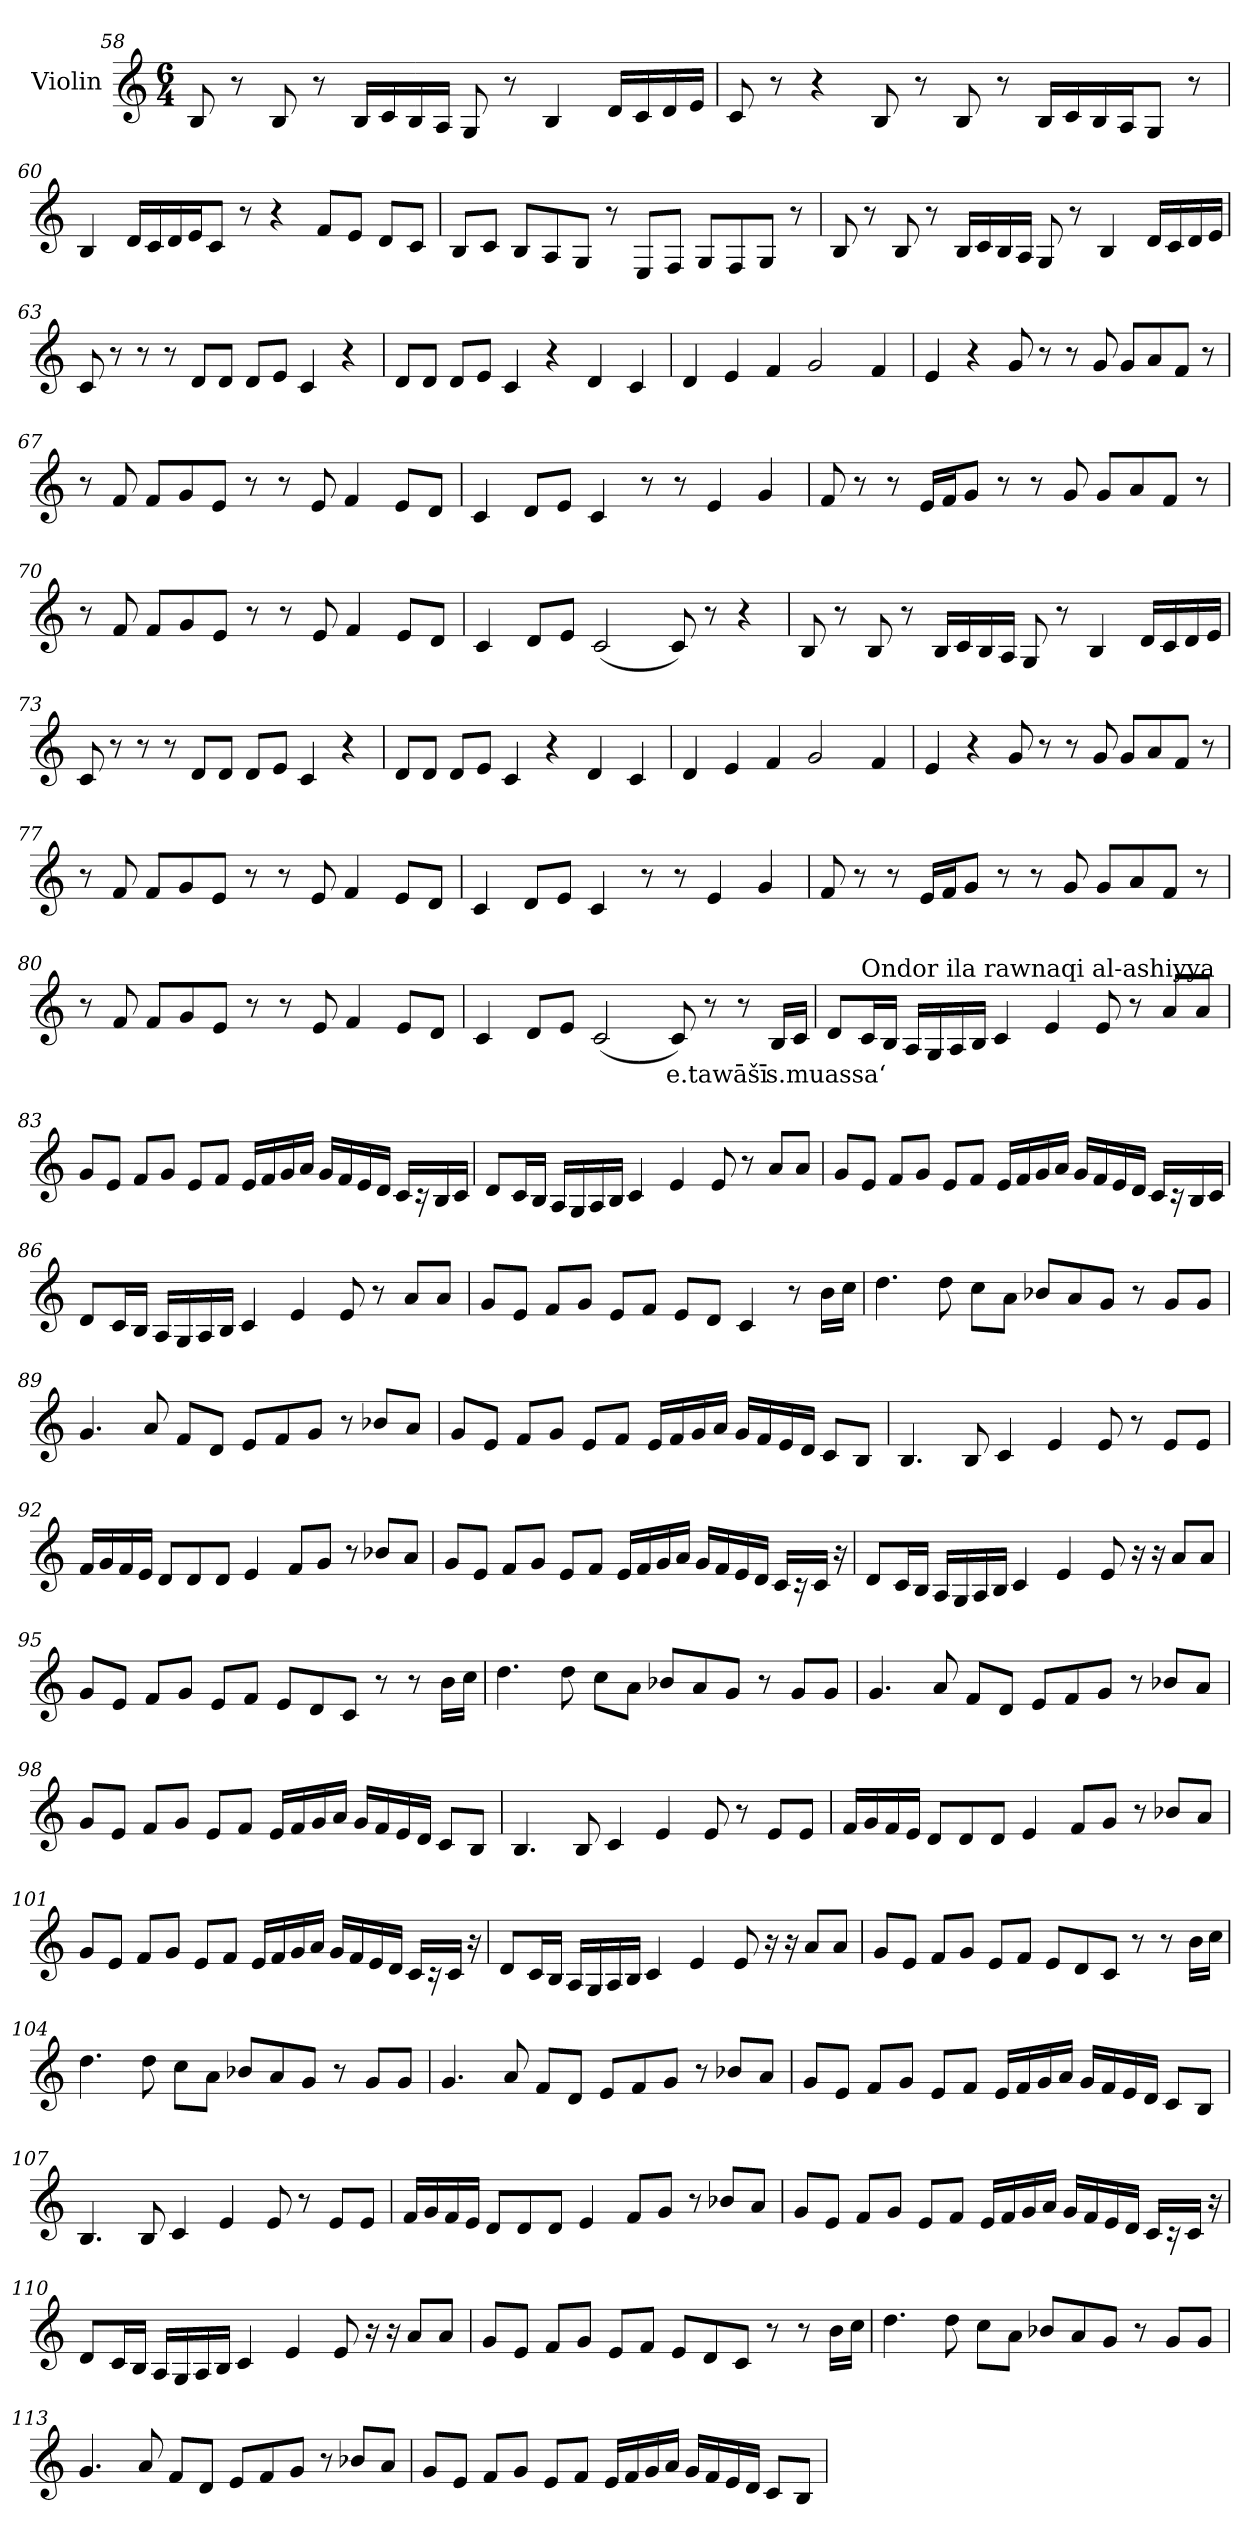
**kern	**text
*part1	*part1
*staff1	*staff1
*I"Violin	*
*clefG2	*
*k[]	*
*M6/4	*
=58	=58
8B/	.
8r	.
8B/	.
8r	.
16B/LL	.
16c/	.
16B/	.
16A/JJ	.
8G/	.
8r	.
4B/	.
16d/LL	.
16c/	.
16d/	.
16e/JJ	.
!!LO:LB:g=z
=59	=59
8c/	.
8r	.
4r	.
8B/	.
8r	.
8B/	.
8r	.
16B/LL	.
16c/	.
16B/	.
16A/J	.
8G/J	.
8r	.
=60	=60
4B/	.
16d/LL	.
16c/	.
16d/	.
16e/J	.
8c/J	.
8r	.
4r	.
8f/L	.
8e/J	.
8d/L	.
8c/J	.
!!LO:LB:g=z
=61	=61
8B/L	.
8c/J	.
8B/L	.
8A/	.
8G/J	.
8r	.
8E/L	.
8F/J	.
8G/L	.
8F/	.
8G/J	.
8r	.
=62	=62
8B/	.
8r	.
8B/	.
8r	.
16B/LL	.
16c/	.
16B/	.
16A/JJ	.
8G/	.
8r	.
4B/	.
16d/LL	.
16c/	.
16d/	.
16e/JJ	.
!!LO:LB:g=z
=63	=63
8c/	.
8r	.
8r	.
8r	.
8d/L	.
8d/J	.
8d/L	.
8e/J	.
4c/	.
4r	.
=64	=64
8d/L	.
8d/J	.
8d/L	.
8e/J	.
4c/	.
4r	.
4d/	.
4c/	.
=65	=65
4d/	.
4e/	.
4f/	.
2g/	.
4f/	.
!!LO:PB:g=z
=66	=66
4e/	.
4r	.
8g/	.
8r	.
8r	.
8g/	.
8g/L	.
8a/	.
8f/J	.
8r	.
=67	=67
8r	.
8f/	.
8f/L	.
8g/	.
8e/J	.
8r	.
8r	.
8e/	.
4f/	.
8e/L	.
8d/J	.
=68	=68
4c/	.
8d/L	.
8e/J	.
4c/	.
8r	.
8r	.
4e/	.
4g/	.
!!LO:LB:g=z
=69	=69
8f/	.
8r	.
8r	.
16e/LL	.
16f/J	.
8g/J	.
8r	.
8r	.
8g/	.
8g/L	.
8a/	.
8f/J	.
8r	.
=70	=70
8r	.
8f/	.
8f/L	.
8g/	.
8e/J	.
8r	.
8r	.
8e/	.
4f/	.
8e/L	.
8d/J	.
=71	=71
4c/	.
8d/L	.
8e/J	.
(<2c/	.
8c/)	.
8r	.
4r	.
!!LO:LB:g=z
=72	=72
8B/	.
8r	.
8B/	.
8r	.
16B/LL	.
16c/	.
16B/	.
16A/JJ	.
8G/	.
8r	.
4B/	.
16d/LL	.
16c/	.
16d/	.
16e/JJ	.
=73	=73
8c/	.
8r	.
8r	.
8r	.
8d/L	.
8d/J	.
8d/L	.
8e/J	.
4c/	.
4r	.
=74	=74
8d/L	.
8d/J	.
8d/L	.
8e/J	.
4c/	.
4r	.
4d/	.
4c/	.
!!LO:LB:g=z
=75	=75
4d/	.
4e/	.
4f/	.
2g/	.
4f/	.
=76	=76
4e/	.
4r	.
8g/	.
8r	.
8r	.
8g/	.
8g/L	.
8a/	.
8f/J	.
8r	.
=77	=77
8r	.
8f/	.
8f/L	.
8g/	.
8e/J	.
8r	.
8r	.
8e/	.
4f/	.
8e/L	.
8d/J	.
!!LO:LB:g=z
=78	=78
4c/	.
8d/L	.
8e/J	.
4c/	.
8r	.
8r	.
4e/	.
4g/	.
=79	=79
8f/	.
8r	.
8r	.
16e/LL	.
16f/J	.
8g/J	.
8r	.
8r	.
8g/	.
8g/L	.
8a/	.
8f/J	.
8r	.
=80	=80
8r	.
8f/	.
8f/L	.
8g/	.
8e/J	.
8r	.
8r	.
8e/	.
4f/	.
8e/L	.
8d/J	.
!!LO:LB:g=z
=81	=81
4c/	.
8d/L	.
8e/J	.
(<2c/	.
!	!LO:LY:b
8c/)	e.tawāšī
8r	.
8r	.
!	!LO:LY:b
16B/LL	s.muassa‘
16c/JJ	.
=82	=82
8d/L	.
!LO:TX:a:t=Ondor ila rawnaqi al-ashiyya	!
16c/L	.
16B/JJ	.
16A/LL	.
16G/	.
16A/	.
16B/JJ	.
4c/	.
4e/	.
8e/	.
8r	.
8a/L	.
8a/J	.
!!LO:LB:g=z
=83	=83
8g/L	.
8e/J	.
8f/L	.
8g/J	.
8e/L	.
8f/J	.
16e/LL	.
16f/	.
16g/	.
16a/JJ	.
16g/LL	.
16f/	.
16e/	.
16d/JJ	.
16c/LL	.
16r	.
16B/	.
16c/JJ	.
=84	=84
8d/L	.
16c/L	.
16B/JJ	.
16A/LL	.
16G/	.
16A/	.
16B/JJ	.
4c/	.
4e/	.
8e/	.
8r	.
8a/L	.
8a/J	.
!!LO:LB:g=z
=85	=85
8g/L	.
8e/J	.
8f/L	.
8g/J	.
8e/L	.
8f/J	.
16e/LL	.
16f/	.
16g/	.
16a/JJ	.
16g/LL	.
16f/	.
16e/	.
16d/JJ	.
16c/LL	.
16r	.
16B/	.
16c/JJ	.
=86	=86
8d/L	.
16c/L	.
16B/JJ	.
16A/LL	.
16G/	.
16A/	.
16B/JJ	.
4c/	.
4e/	.
8e/	.
8r	.
8a/L	.
8a/J	.
!!LO:PB:g=z
=87	=87
8g/L	.
8e/J	.
8f/L	.
8g/J	.
8e/L	.
8f/J	.
8e/L	.
8d/J	.
4c/	.
8r	.
16b\LL	.
16cc\JJ	.
=88	=88
4.dd\	.
8dd\	.
8cc\L	.
8a\J	.
8b-X/L	.
8a/	.
8g/J	.
8r	.
8g/L	.
8g/J	.
=89	=89
4.g/	.
8a/	.
8f/L	.
8d/J	.
8e/L	.
8f/	.
8g/J	.
8r	.
8b-X/L	.
8a/J	.
!!LO:LB:g=z
=90	=90
8g/L	.
8e/J	.
8f/L	.
8g/J	.
8e/L	.
8f/J	.
16e/LL	.
16f/	.
16g/	.
16a/JJ	.
16g/LL	.
16f/	.
16e/	.
16d/JJ	.
8c/L	.
8B/J	.
=91	=91
4.B/	.
8B/	.
4c/	.
4e/	.
8e/	.
8r	.
8e/L	.
8e/J	.
=92	=92
16f/LL	.
16g/	.
16f/	.
16e/JJ	.
8d/L	.
8d/	.
8d/J	.
4e/	.
8f/L	.
8g/J	.
8r	.
8b-X/L	.
8a/J	.
!!LO:LB:g=z
=93	=93
8g/L	.
8e/J	.
8f/L	.
8g/J	.
8e/L	.
8f/J	.
16e/LL	.
16f/	.
16g/	.
16a/JJ	.
16g/LL	.
16f/	.
16e/	.
16d/JJ	.
16c/LL	.
16r	.
16c/JJ	.
16r	.
=94	=94
8d/L	.
16c/L	.
16B/JJ	.
16A/LL	.
16G/	.
16A/	.
16B/JJ	.
4c/	.
4e/	.
8e/	.
16r	.
16r	.
8a/L	.
8a/J	.
!!LO:LB:g=z
=95	=95
8g/L	.
8e/J	.
8f/L	.
8g/J	.
8e/L	.
8f/J	.
8e/L	.
8d/	.
8c/J	.
8r	.
8r	.
16b\LL	.
16cc\JJ	.
=96	=96
4.dd\	.
8dd\	.
8cc\L	.
8a\J	.
8b-X/L	.
8a/	.
8g/J	.
8r	.
8g/L	.
8g/J	.
=97	=97
4.g/	.
8a/	.
8f/L	.
8d/J	.
8e/L	.
8f/	.
8g/J	.
8r	.
8b-X/L	.
8a/J	.
!!LO:LB:g=z
=98	=98
8g/L	.
8e/J	.
8f/L	.
8g/J	.
8e/L	.
8f/J	.
16e/LL	.
16f/	.
16g/	.
16a/JJ	.
16g/LL	.
16f/	.
16e/	.
16d/JJ	.
8c/L	.
8B/J	.
=99	=99
4.B/	.
8B/	.
4c/	.
4e/	.
8e/	.
8r	.
8e/L	.
8e/J	.
=100	=100
16f/LL	.
16g/	.
16f/	.
16e/JJ	.
8d/L	.
8d/	.
8d/J	.
4e/	.
8f/L	.
8g/J	.
8r	.
8b-X/L	.
8a/J	.
!!LO:LB:g=z
=101	=101
8g/L	.
8e/J	.
8f/L	.
8g/J	.
8e/L	.
8f/J	.
16e/LL	.
16f/	.
16g/	.
16a/JJ	.
16g/LL	.
16f/	.
16e/	.
16d/JJ	.
16c/LL	.
16r	.
16c/JJ	.
16r	.
=102	=102
8d/L	.
16c/L	.
16B/JJ	.
16A/LL	.
16G/	.
16A/	.
16B/JJ	.
4c/	.
4e/	.
8e/	.
16r	.
16r	.
8a/L	.
8a/J	.
!!LO:LB:g=z
=103	=103
8g/L	.
8e/J	.
8f/L	.
8g/J	.
8e/L	.
8f/J	.
8e/L	.
8d/	.
8c/J	.
8r	.
8r	.
16b\LL	.
16cc\JJ	.
=104	=104
4.dd\	.
8dd\	.
8cc\L	.
8a\J	.
8b-X/L	.
8a/	.
8g/J	.
8r	.
8g/L	.
8g/J	.
=105	=105
4.g/	.
8a/	.
8f/L	.
8d/J	.
8e/L	.
8f/	.
8g/J	.
8r	.
8b-X/L	.
8a/J	.
!!LO:LB:g=z
=106	=106
8g/L	.
8e/J	.
8f/L	.
8g/J	.
8e/L	.
8f/J	.
16e/LL	.
16f/	.
16g/	.
16a/JJ	.
16g/LL	.
16f/	.
16e/	.
16d/JJ	.
8c/L	.
8B/J	.
=107	=107
4.B/	.
8B/	.
4c/	.
4e/	.
8e/	.
8r	.
8e/L	.
8e/J	.
=108	=108
16f/LL	.
16g/	.
16f/	.
16e/JJ	.
8d/L	.
8d/	.
8d/J	.
4e/	.
8f/L	.
8g/J	.
8r	.
8b-X/L	.
8a/J	.
!!LO:PB:g=z
=109	=109
8g/L	.
8e/J	.
8f/L	.
8g/J	.
8e/L	.
8f/J	.
16e/LL	.
16f/	.
16g/	.
16a/JJ	.
16g/LL	.
16f/	.
16e/	.
16d/JJ	.
16c/LL	.
16r	.
16c/JJ	.
16r	.
=110	=110
8d/L	.
16c/L	.
16B/JJ	.
16A/LL	.
16G/	.
16A/	.
16B/JJ	.
4c/	.
4e/	.
8e/	.
16r	.
16r	.
8a/L	.
8a/J	.
!!LO:LB:g=z
=111	=111
8g/L	.
8e/J	.
8f/L	.
8g/J	.
8e/L	.
8f/J	.
8e/L	.
8d/	.
8c/J	.
8r	.
8r	.
16b\LL	.
16cc\JJ	.
=112	=112
4.dd\	.
8dd\	.
8cc\L	.
8a\J	.
8b-X/L	.
8a/	.
8g/J	.
8r	.
8g/L	.
8g/J	.
=113	=113
4.g/	.
8a/	.
8f/L	.
8d/J	.
8e/L	.
8f/	.
8g/J	.
8r	.
8b-X/L	.
8a/J	.
!!LO:LB:g=z
=114	=114
8g/L	.
8e/J	.
8f/L	.
8g/J	.
8e/L	.
8f/J	.
16e/LL	.
16f/	.
16g/	.
16a/JJ	.
16g/LL	.
16f/	.
16e/	.
16d/JJ	.
8c/L	.
8B/J	.
=	=
*-	*-
